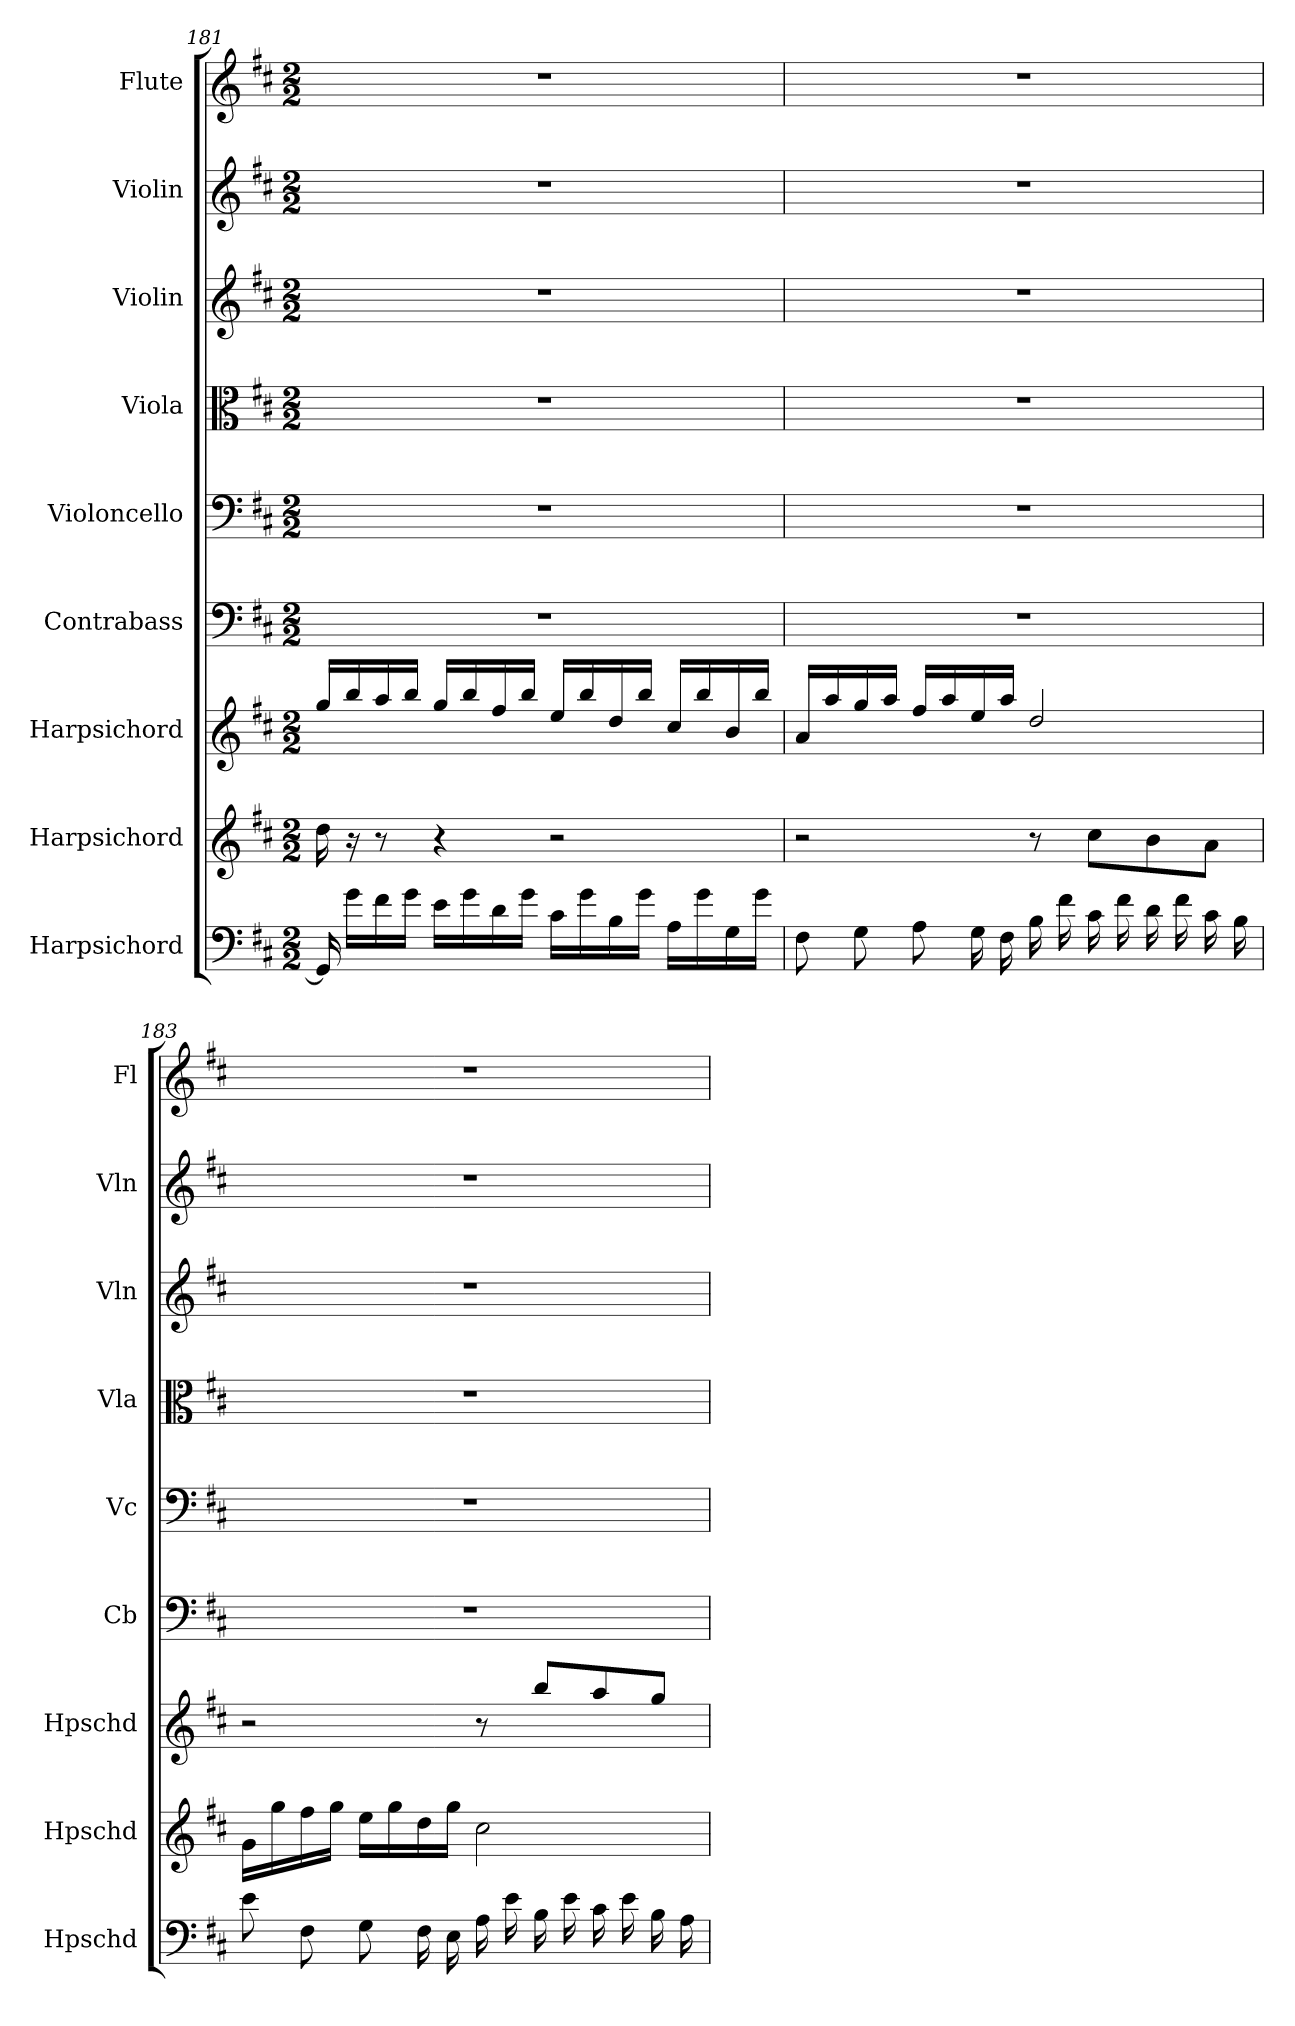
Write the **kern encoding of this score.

**kern	**kern	**kern	**kern	**kern	**kern	**kern	**kern	**kern
*part9	*part8	*part7	*part6	*part5	*part4	*part3	*part2	*part1
*staff9	*staff8	*staff7	*staff6	*staff5	*staff4	*staff3	*staff2	*staff1
*I"Harpsichord	*I"Harpsichord	*I"Harpsichord	*I"Contrabass	*I"Violoncello	*I"Viola	*I"Violin	*I"Violin	*I"Flute
*I'Hpschd	*I'Hpschd	*I'Hpschd	*I'Cb	*I'Vc	*I'Vla	*I'Vln	*I'Vln	*I'Fl
*clefF4	*clefG2	*clefG2	*clefF4	*clefF4	*clefC3	*clefG2	*clefG2	*clefG2
*	*	*	*ITrd7c12	*	*	*	*	*
*k[f#c#]	*k[f#c#]	*k[f#c#]	*k[f#c#]	*k[f#c#]	*k[f#c#]	*k[f#c#]	*k[f#c#]	*k[f#c#]
*D:	*D:	*D:	*D:	*D:	*D:	*D:	*D:	*D:
*M2/2	*M2/2	*M2/2	*M2/2	*M2/2	*M2/2	*M2/2	*M2/2	*M2/2
=181	=181	=181	=181	=181	=181	=181	=181	=181
16GG/]	16dd\	16gg/LL	1r	1r	1r	1r	1r	1r
16g\LL	16r	16bb/	.	.	.	.	.	.
16f#\	8r	16aa/	.	.	.	.	.	.
16g\JJ	.	16bb/JJ	.	.	.	.	.	.
16e\LL	4r	16gg/LL	.	.	.	.	.	.
16g\	.	16bb/	.	.	.	.	.	.
16d\	.	16ff#/	.	.	.	.	.	.
16g\JJ	.	16bb/JJ	.	.	.	.	.	.
16c#\LL	2r	16ee/LL	.	.	.	.	.	.
16g\	.	16bb/	.	.	.	.	.	.
16B\	.	16dd/	.	.	.	.	.	.
16g\JJ	.	16bb/JJ	.	.	.	.	.	.
16A\LL	.	16cc#/LL	.	.	.	.	.	.
16g\	.	16bb/	.	.	.	.	.	.
16G\	.	16b/	.	.	.	.	.	.
16g\JJ	.	16bb/JJ	.	.	.	.	.	.
=182	=182	=182	=182	=182	=182	=182	=182	=182
8F#\	2r	16a/LL	1r	1r	1r	1r	1r	1r
.	.	16aa/	.	.	.	.	.	.
8G\	.	16gg/	.	.	.	.	.	.
.	.	16aa/JJ	.	.	.	.	.	.
8A\	.	16ff#/LL	.	.	.	.	.	.
.	.	16aa/	.	.	.	.	.	.
16G\	.	16ee/	.	.	.	.	.	.
16F#\	.	16aa/JJ	.	.	.	.	.	.
16B\	8r	2dd/	.	.	.	.	.	.
16f#\	.	.	.	.	.	.	.	.
16c#\	8cc#\L	.	.	.	.	.	.	.
16f#\	.	.	.	.	.	.	.	.
16d\	8b\	.	.	.	.	.	.	.
16f#\	.	.	.	.	.	.	.	.
16c#\	8a\J	.	.	.	.	.	.	.
16B\	.	.	.	.	.	.	.	.
=183	=183	=183	=183	=183	=183	=183	=183	=183
8e\	16g\LL	2r	1r	1r	1r	1r	1r	1r
.	16gg\	.	.	.	.	.	.	.
8F#\	16ff#\	.	.	.	.	.	.	.
.	16gg\JJ	.	.	.	.	.	.	.
8G\	16ee\LL	.	.	.	.	.	.	.
.	16gg\	.	.	.	.	.	.	.
16F#\	16dd\	.	.	.	.	.	.	.
16E\	16gg\JJ	.	.	.	.	.	.	.
16A\	2cc#\	8r	.	.	.	.	.	.
16e\	.	.	.	.	.	.	.	.
16B\	.	8bb/L	.	.	.	.	.	.
16e\	.	.	.	.	.	.	.	.
16c#\	.	8aa/	.	.	.	.	.	.
16e\	.	.	.	.	.	.	.	.
16B\	.	8gg/J	.	.	.	.	.	.
16A\	.	.	.	.	.	.	.	.
=	=	=	=	=	=	=	=	=
*-	*-	*-	*-	*-	*-	*-	*-	*-
